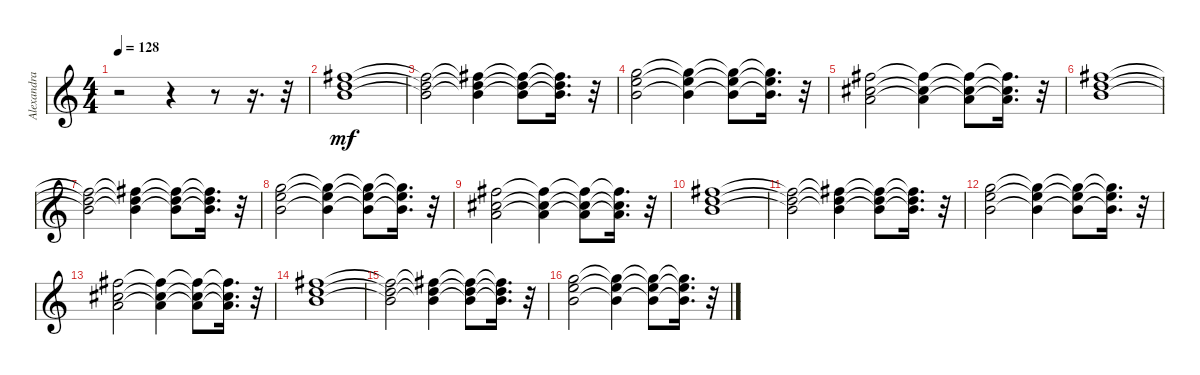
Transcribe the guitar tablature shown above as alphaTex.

\track ("Alexandra Stan - Mr Saxobeat (Staff 1)" "Alexandra ") {instrument synthbass1}
\staff {score}
\tuning (E4 B3 G3 D3 A2 E2 B1) {hide}
\ts (4 4)
\tempo 128
\clef g2
\ks c
r.2{dy mf} r.4 r.8 r.16{d} r.32 |
(2.1 0.2 7.3).1 |
(2.1{t} 0.2{t} 7.3{t}).2 (2.1{t} 0.2{t} 7.3{t}).4 (2.1{t} 0.2{t} 7.3{t}).8 (2.1{t} 0.2{t} 7.3{t}).16{d} r.32 |
(0.1 0.2 12.3).2 (0.1{t} 0.2{t} 12.3{t}).4 (0.1{t} 0.2{t} 12.3{t}).8 (0.1{t} 0.2{t} 12.3{t}).16{d} r.32 |
(2.1 2.2 2.3).2 (2.1{t} 2.2{t} 2.3{t}).4 (2.1{t} 2.2{t} 2.3{t}).8 (2.1{t} 2.2{t} 2.3{t}).16{d} r.32 |
(2.1 0.2 7.3).1 |
(2.1{t} 0.2{t} 7.3{t}).2 (2.1{t} 0.2{t} 7.3{t}).4 (2.1{t} 0.2{t} 7.3{t}).8 (2.1{t} 0.2{t} 7.3{t}).16{d} r.32 |
(0.1 0.2 12.3).2 (0.1{t} 0.2{t} 12.3{t}).4 (0.1{t} 0.2{t} 12.3{t}).8 (0.1{t} 0.2{t} 12.3{t}).16{d} r.32 |
(2.1 2.2 2.3).2 (2.1{t} 2.2{t} 2.3{t}).4 (2.1{t} 2.2{t} 2.3{t}).8 (2.1{t} 2.2{t} 2.3{t}).16{d} r.32 |
(2.1 0.2 7.3).1 |
(2.1{t} 0.2{t} 7.3{t}).2 (2.1{t} 0.2{t} 7.3{t}).4 (2.1{t} 0.2{t} 7.3{t}).8 (2.1{t} 0.2{t} 7.3{t}).16{d} r.32 |
(0.1 0.2 12.3).2 (0.1{t} 0.2{t} 12.3{t}).4 (0.1{t} 0.2{t} 12.3{t}).8 (0.1{t} 0.2{t} 12.3{t}).16{d} r.32 |
(2.1 2.2 2.3).2 (2.1{t} 2.2{t} 2.3{t}).4 (2.1{t} 2.2{t} 2.3{t}).8 (2.1{t} 2.2{t} 2.3{t}).16{d} r.32 |
(2.1 0.2 7.3).1 |
(2.1{t} 0.2{t} 7.3{t}).2 (2.1{t} 0.2{t} 7.3{t}).4 (2.1{t} 0.2{t} 7.3{t}).8 (2.1{t} 0.2{t} 7.3{t}).16{d} r.32 |
(0.1 0.2 12.3).2 (0.1{t} 0.2{t} 12.3{t}).4 (0.1{t} 0.2{t} 12.3{t}).8 (0.1{t} 0.2{t} 12.3{t}).16{d} r.32
